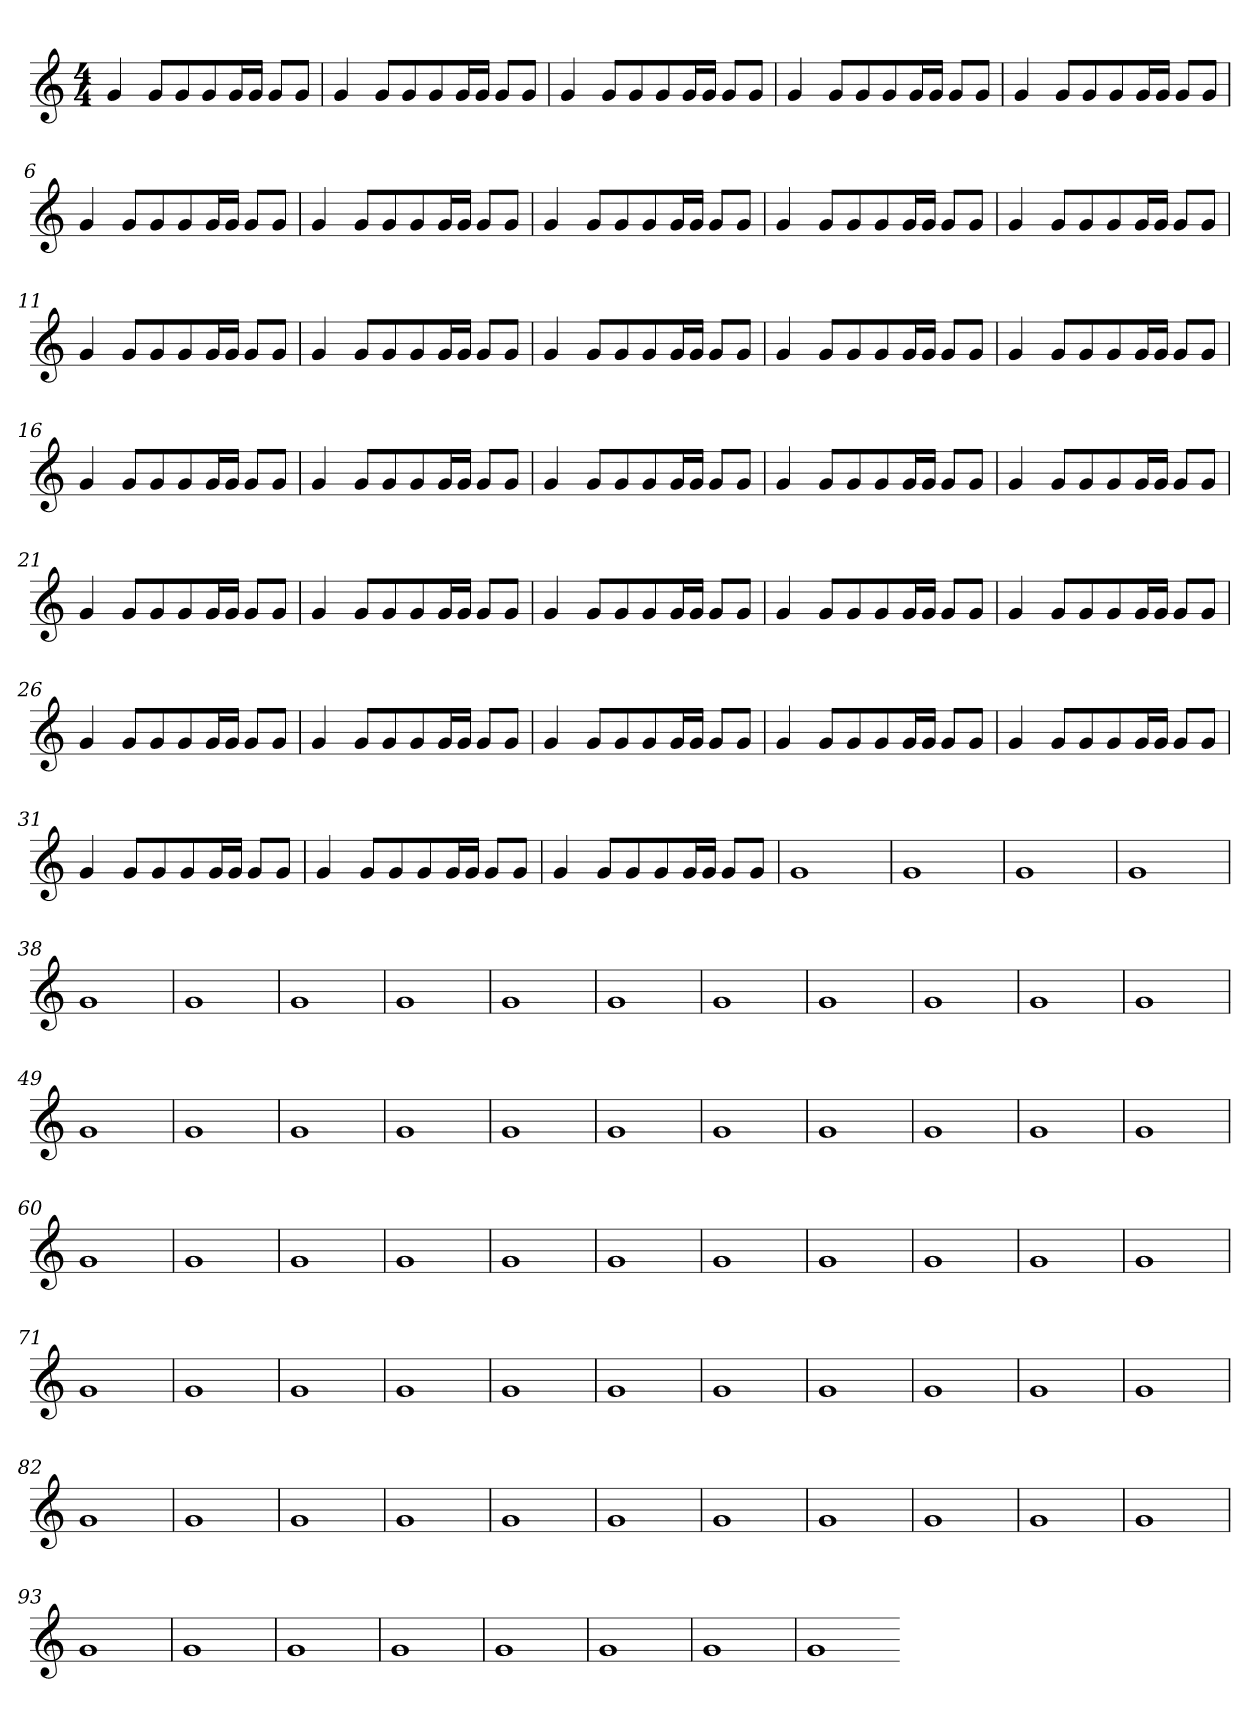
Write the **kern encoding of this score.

**kern
*part1
*staff1
*k[]
*M4/4
=1
4g
8g/L
8g/
8g/
16g/L
16g/JJ
8g/L
8g/J
=2
4g
8g/L
8g/
8g/
16g/L
16g/JJ
8g/L
8g/J
=3
4g
8g/L
8g/
8g/
16g/L
16g/JJ
8g/L
8g/J
=4
4g
8g/L
8g/
8g/
16g/L
16g/JJ
8g/L
8g/J
=5
4g
8g/L
8g/
8g/
16g/L
16g/JJ
8g/L
8g/J
=6
4g
8g/L
8g/
8g/
16g/L
16g/JJ
8g/L
8g/J
=7
4g
8g/L
8g/
8g/
16g/L
16g/JJ
8g/L
8g/J
=8
4g
8g/L
8g/
8g/
16g/L
16g/JJ
8g/L
8g/J
=9
4g
8g/L
8g/
8g/
16g/L
16g/JJ
8g/L
8g/J
=10
4g
8g/L
8g/
8g/
16g/L
16g/JJ
8g/L
8g/J
=11
4g
8g/L
8g/
8g/
16g/L
16g/JJ
8g/L
8g/J
=12
4g
8g/L
8g/
8g/
16g/L
16g/JJ
8g/L
8g/J
=13
4g
8g/L
8g/
8g/
16g/L
16g/JJ
8g/L
8g/J
=14
4g
8g/L
8g/
8g/
16g/L
16g/JJ
8g/L
8g/J
=15
4g
8g/L
8g/
8g/
16g/L
16g/JJ
8g/L
8g/J
=16
4g
8g/L
8g/
8g/
16g/L
16g/JJ
8g/L
8g/J
=17
4g
8g/L
8g/
8g/
16g/L
16g/JJ
8g/L
8g/J
=18
4g
8g/L
8g/
8g/
16g/L
16g/JJ
8g/L
8g/J
=19
4g
8g/L
8g/
8g/
16g/L
16g/JJ
8g/L
8g/J
=20
4g
8g/L
8g/
8g/
16g/L
16g/JJ
8g/L
8g/J
=21
4g
8g/L
8g/
8g/
16g/L
16g/JJ
8g/L
8g/J
=22
4g
8g/L
8g/
8g/
16g/L
16g/JJ
8g/L
8g/J
=23
4g
8g/L
8g/
8g/
16g/L
16g/JJ
8g/L
8g/J
=24
4g
8g/L
8g/
8g/
16g/L
16g/JJ
8g/L
8g/J
=25
4g
8g/L
8g/
8g/
16g/L
16g/JJ
8g/L
8g/J
=26
4g
8g/L
8g/
8g/
16g/L
16g/JJ
8g/L
8g/J
=27
4g
8g/L
8g/
8g/
16g/L
16g/JJ
8g/L
8g/J
=28
4g
8g/L
8g/
8g/
16g/L
16g/JJ
8g/L
8g/J
=29
4g
8g/L
8g/
8g/
16g/L
16g/JJ
8g/L
8g/J
=30
4g
8g/L
8g/
8g/
16g/L
16g/JJ
8g/L
8g/J
=31
4g
8g/L
8g/
8g/
16g/L
16g/JJ
8g/L
8g/J
=32
4g
8g/L
8g/
8g/
16g/L
16g/JJ
8g/L
8g/J
=33
4g
8g/L
8g/
8g/
16g/L
16g/JJ
8g/L
8g/J
=34
1g
=35
1g
=36
1g
=37
1g
=38
1g
=39
1g
=40
1g
=41
1g
=42
1g
=43
1g
=44
1g
=45
1g
=46
1g
=47
1g
=48
1g
=49
1g
=50
1g
=51
1g
=52
1g
=53
1g
=54
1g
=55
1g
=56
1g
=57
1g
=58
1g
=59
1g
=60
1g
=61
1g
=62
1g
=63
1g
=64
1g
=65
1g
=66
1g
=67
1g
=68
1g
=69
1g
=70
1g
=71
1g
=72
1g
=73
1g
=74
1g
=75
1g
=76
1g
=77
1g
=78
1g
=79
1g
=80
1g
=81
1g
=82
1g
=83
1g
=84
1g
=85
1g
=86
1g
=87
1g
=88
1g
=89
1g
=90
1g
=91
1g
=92
1g
=93
1g
=94
1g
=95
1g
=96
1g
=97
1g
=98
1g
=99
1g
=100
1g
=-
*-
